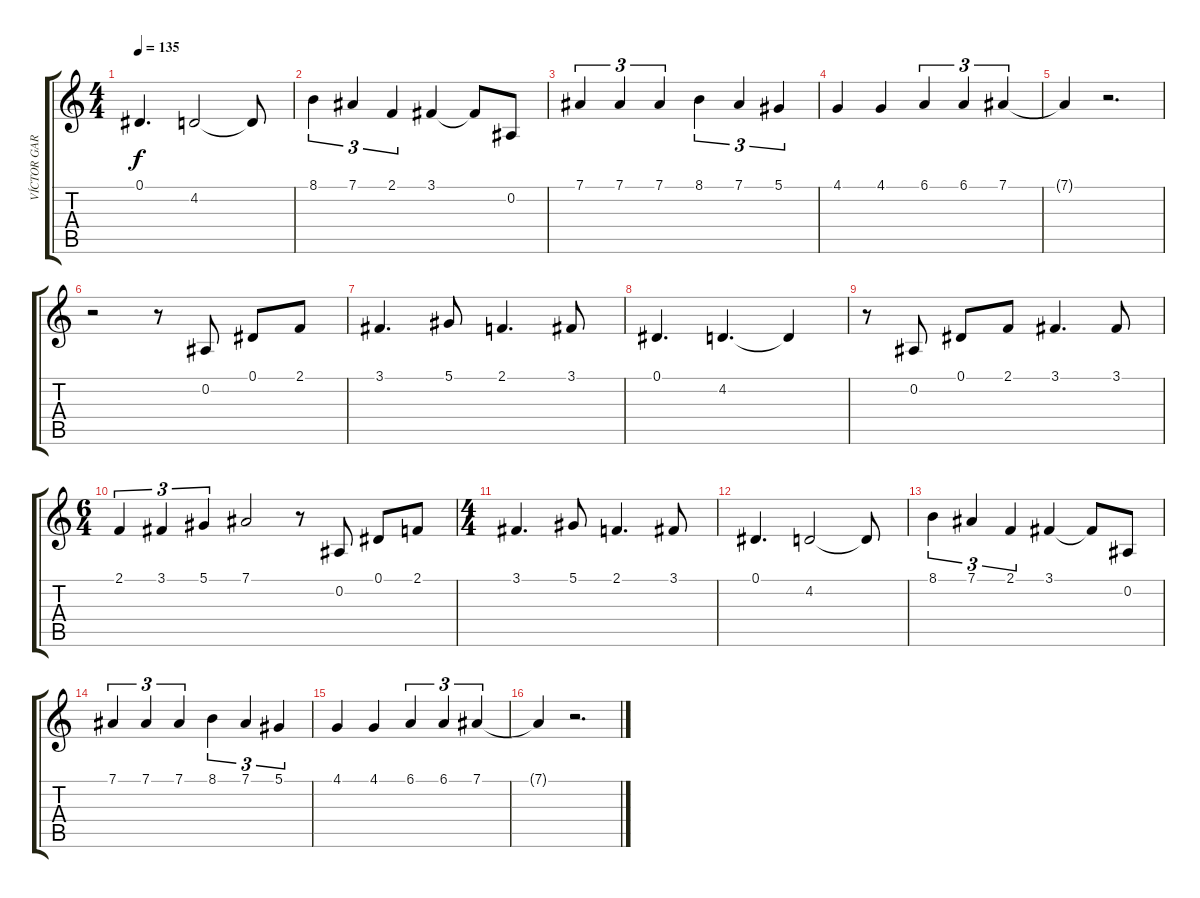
\track ("VÍCTOR GARCÍA" "VÍCTOR GAR") {instrument clarinet}
\staff {score tabs}
\tuning (Eb4 Bb3 Gb3 Db3 Ab2 Eb2) {hide}
\ts (4 4)
\tempo 135
\clef g2
\ks c
0.1.4{d dy f} 4.2.2 4.2{t}.8 |
8.1.4{tu (3 2)} 7.1.4{tu (3 2)} 2.1.4{tu (3 2)} 3.1.4 3.1{t}.8 0.2.8 |
7.1.4{tu (3 2)} 7.1.4{tu (3 2)} 7.1.4{tu (3 2)} 8.1.4{tu (3 2)} 7.1.4{tu (3 2)} 5.1.4{tu (3 2)} |
4.1.4 4.1.4 6.1.4{tu (3 2)} 6.1.4{tu (3 2)} 7.1.4{tu (3 2)} |
7.1{t}.4 r.2{d} |
r.2 r.8 0.2.8 0.1.8 2.1.8 |
3.1.4{d} 5.1.8 2.1.4{d} 3.1.8 |
0.1.4{d} 4.2.4{d} 4.2{t}.4 |
r.8 0.2.8 0.1.8 2.1.8 3.1.4{d} 3.1.8 |
\ts (6 4)
2.1.4{tu (3 2)} 3.1.4{tu (3 2)} 5.1.4{tu (3 2)} 7.1.2 r.8 0.2.8 0.1.8 2.1.8 |
\ts (4 4)
3.1.4{d} 5.1.8 2.1.4{d} 3.1.8 |
0.1.4{d} 4.2.2 4.2{t}.8 |
8.1.4{tu (3 2)} 7.1.4{tu (3 2)} 2.1.4{tu (3 2)} 3.1.4 3.1{t}.8 0.2.8 |
7.1.4{tu (3 2)} 7.1.4{tu (3 2)} 7.1.4{tu (3 2)} 8.1.4{tu (3 2)} 7.1.4{tu (3 2)} 5.1.4{tu (3 2)} |
4.1.4 4.1.4 6.1.4{tu (3 2)} 6.1.4{tu (3 2)} 7.1.4{tu (3 2)} |
7.1{t}.4 r.2{d}
